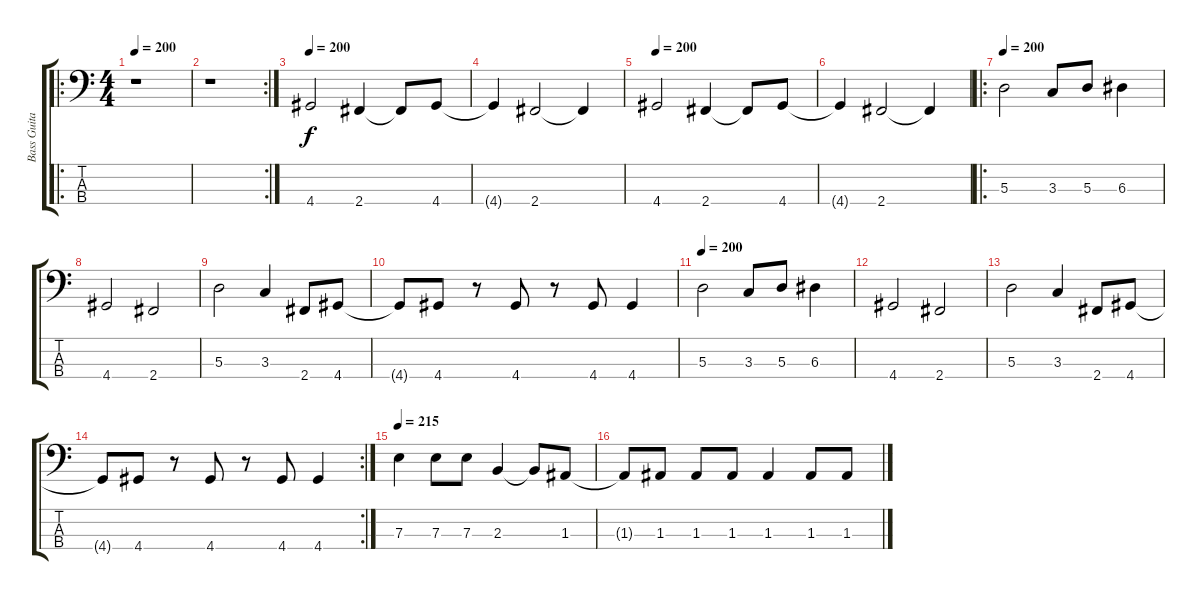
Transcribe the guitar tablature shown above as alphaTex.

\track ("Bass Guitar" "Bass Guita") {instrument electricbassfinger}
\staff {score tabs}
\tuning (G2 D2 A1 E1) {hide}
\ro
\ts (4 4)
\tempo 200
\clef f4
\ks c
r.1{dy f} |
\rc 2
r.1 |
\tempo 200
4.4.2 2.4.4 2.4{t}.8 4.4.8 |
4.4{t}.4 2.4.2 2.4{t}.4 |
\tempo 200
4.4.2 2.4.4 2.4{t}.8 4.4.8 |
4.4{t}.4 2.4.2 2.4{t}.4 |
\ro
\tempo 200
5.3.2 3.3.8 5.3.8 6.3.4 |
4.4.2 2.4.2 |
5.3.2 3.3.4 2.4.8 4.4.8 |
4.4{t}.8 4.4.8 r.8 4.4.8 r.8 4.4.8 4.4.4 |
\tempo 200
5.3.2 3.3.8 5.3.8 6.3.4 |
4.4.2 2.4.2 |
5.3.2 3.3.4 2.4.8 4.4.8 |
\rc 2
4.4{t}.8 4.4.8 r.8 4.4.8 r.8 4.4.8 4.4.4 |
\tempo 215
7.3.4 7.3.8 7.3.8 2.3.4 2.3{t}.8 1.3.8 |
1.3{t}.8 1.3.8 1.3.8 1.3.8 1.3.4 1.3.8 1.3.8
